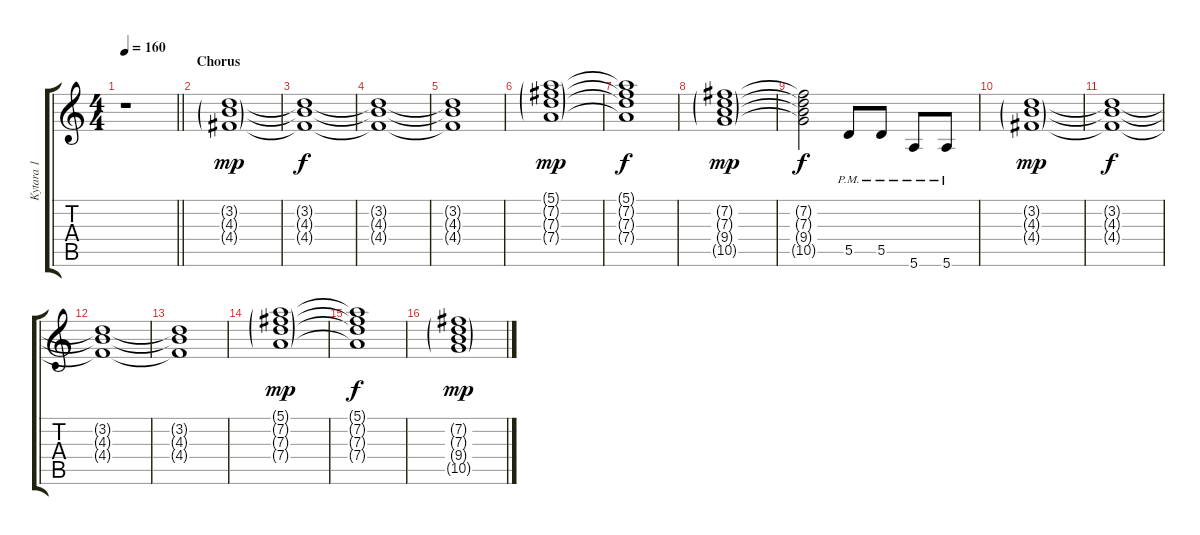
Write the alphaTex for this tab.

\track ("Kytara 1" "Kytara 1") {instrument distortionguitar}
\staff {score tabs}
\tuning (E4 B3 G3 D3 A2 E2) {hide}
\ts (4 4)
\tempo 160
\clef g2
\barLineRight lightlight
\ks c
r.1{dy f} |
\section ("" "Chorus")
(3.2{g} 4.3{g} 4.4{g}).1{dy mp} |
(3.2{t} 4.3{t} 4.4{t}).1{dy f} |
(3.2{t} 4.3{t} 4.4{t}).1 |
(3.2{t} 4.3{t} 4.4{t}).1 |
(5.1{g} 7.2{g} 7.3{g} 7.4{g}).1{dy mp} |
(5.1{t} 7.2{t} 7.3{t} 7.4{t}).1{dy f} |
(7.2{g} 7.3{g} 9.4{g} 10.5{g}).1{dy mp} |
(7.2{t} 7.3{t} 9.4{t} 10.5{t}).2{dy f} 5.5{pm}.8 5.5{pm}.8 5.6{pm}.8 5.6{pm}.8 |
(3.2{g} 4.3{g} 4.4{g}).1{dy mp} |
(3.2{t} 4.3{t} 4.4{t}).1{dy f} |
(3.2{t} 4.3{t} 4.4{t}).1 |
(3.2{t} 4.3{t} 4.4{t}).1 |
(5.1{g} 7.2{g} 7.3{g} 7.4{g}).1{dy mp} |
(5.1{t} 7.2{t} 7.3{t} 7.4{t}).1{dy f} |
(7.2{g} 7.3{g} 9.4{g} 10.5{g}).1{dy mp}
